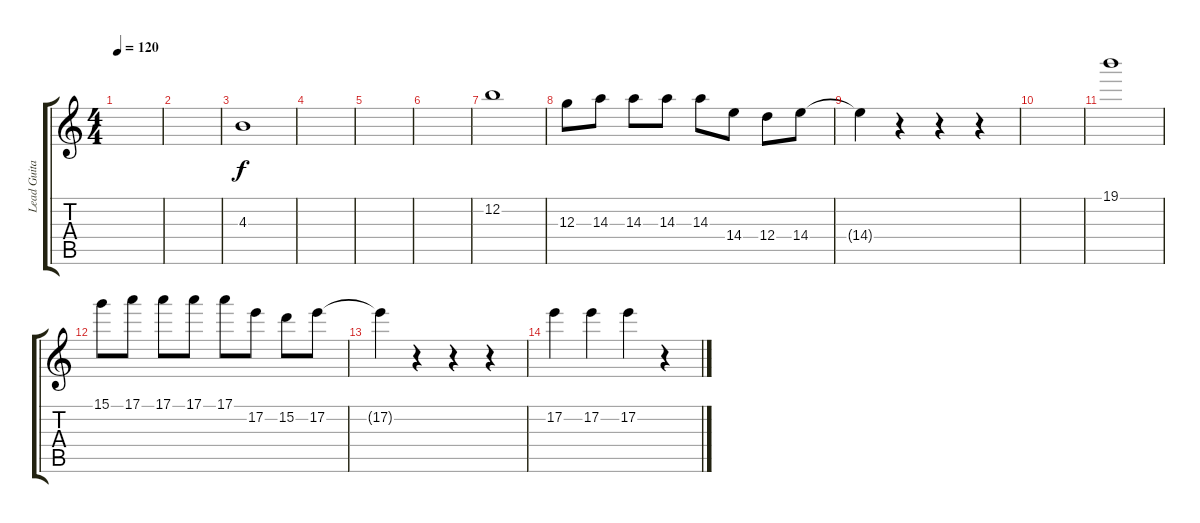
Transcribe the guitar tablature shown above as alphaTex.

\track ("Lead Guitar" "Lead Guita") {instrument overdrivenguitar}
\staff {score tabs}
\tuning (E4 B3 G3 D3 A2 E2) {hide}
\ts (4 4)
\tempo 120
\clef g2
\ks c
|
|
4.3.1 |
|
|
|
12.2.1 |
12.3.8 14.3.8 14.3.8 14.3.8 14.3.8 14.4.8 12.4.8 14.4.8 |
14.4{t}.4 r.4 r.4 r.4 |
|
19.1.1 |
15.1.8 17.1.8 17.1.8 17.1.8 17.1.8 17.2.8 15.2.8 17.2.8 |
17.2{t}.4 r.4 r.4 r.4 |
17.2.4 17.2.4 17.2.4 r.4
